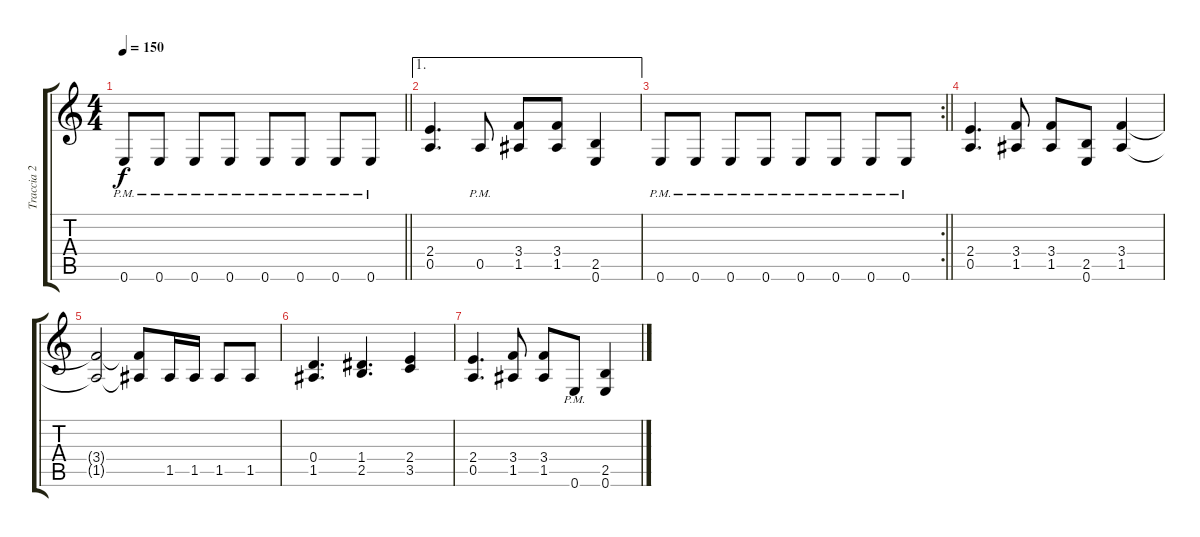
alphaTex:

\track ("Traccia 2" "Traccia 2") {instrument distortionguitar}
\staff {score tabs}
\tuning (E4 B3 G3 D3 A2 E2) {hide}
\ts (4 4)
\tempo 150
\clef g2
\barLineRight lightlight
\ks c
0.6{pm}.8{dy f} 0.6{pm}.8 0.6{pm}.8 0.6{pm}.8 0.6{pm}.8 0.6{pm}.8 0.6{pm}.8 0.6{pm}.8 |
\ae 1
(2.4 0.5).4{d} 0.5{pm}.8 (3.4 1.5).8 (3.4 1.5).8 (2.5 0.6).4 |
\rc 2
\barLineRight lightlight
0.6{pm}.8 0.6{pm}.8 0.6{pm}.8 0.6{pm}.8 0.6{pm}.8 0.6{pm}.8 0.6{pm}.8 0.6{pm}.8 |
(2.4 0.5).4{d} (3.4 1.5).8 (3.4 1.5).8 (2.5 0.6).8 (3.4 1.5).4 |
(3.4{t} 1.5{t}).2 (3.4{t} 1.5{t}).8 1.5.16 1.5.16 1.5.8 1.5.8 |
(0.4 1.5).4{d} (1.4 2.5).4{d} (2.4 3.5).4 |
(2.4 0.5).4{d} (3.4 1.5).8 (3.4 1.5).8 0.6{pm}.8 (2.5 0.6).4
